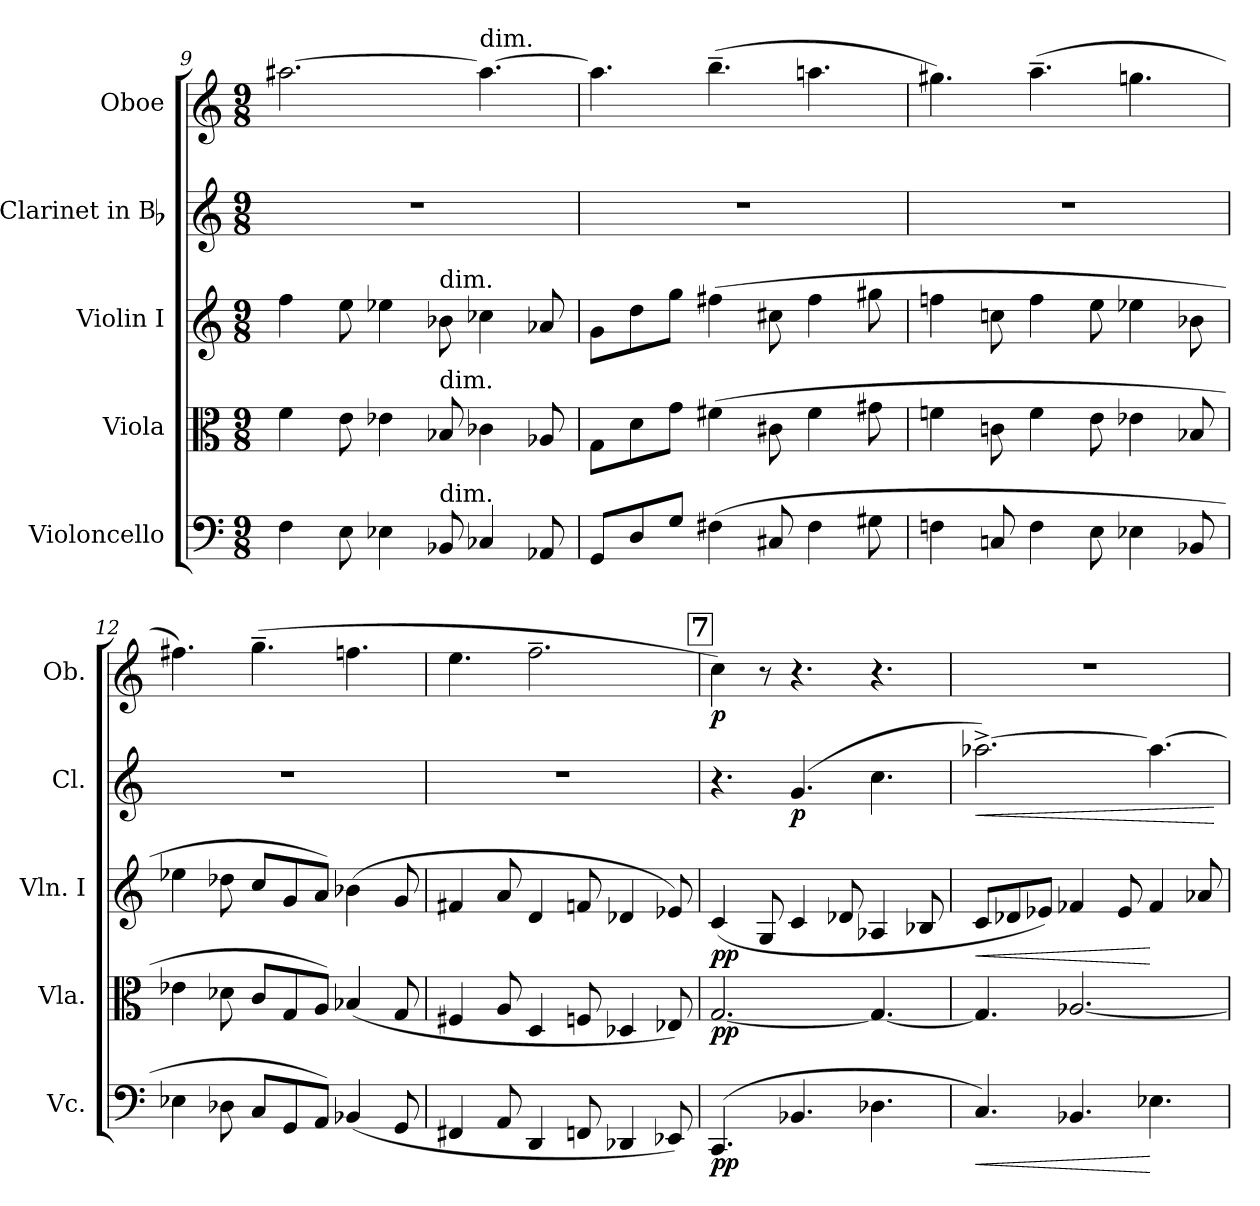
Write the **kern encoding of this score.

**kern	**dynam	**kern	**dynam	**kern	**dynam	**kern	**dynam	**kern	**dynam
*part5	*part5	*part4	*part4	*part3	*part3	*part2	*part2	*part1	*part1
*staff5	*staff5	*staff4	*staff4	*staff3	*staff3	*staff2	*staff2	*staff1	*staff1
*I"Violoncello	*	*I"Viola	*	*I"Violin I	*	*I"Clarinet in Bb	*	*I"Oboe	*
*I'Vc.	*	*I'Vla.	*	*I'Vln. I	*	*I'Cl.	*	*I'Ob.	*
*clefF4	*	*clefC3	*	*clefG2	*	*clefG2	*	*clefG2	*
*	*	*	*	*	*	*ITrd1c2	*	*	*
*k[]	*	*k[]	*	*k[]	*	*k[b-e-]	*	*k[]	*
*M9/8	*	*M9/8	*	*M9/8	*	*M9/8	*	*M9/8	*
=9	=9	=9	=9	=9	=9	=9	=9	=9	=9
4F	.	4f	.	4ff	.	8%9r	.	[2.aa#X	.
8E	.	8e	.	8ee	.	.	.	.	.
4E-X	.	4e-X	.	4ee-X	.	.	.	.	.
!	!	!	!	!LO:TX:t=dim.	!	!	!	!	!
!	!	!LO:TX:t=dim.	!	!	!	!	!	!	!
!LO:TX:t=dim.	!	!	!	!	!	!	!	!	!
8BB-X	.	8B-X	.	8b-X	.	.	.	.	.
!	!	!	!	!	!	!	!	!LO:TX:t=dim.	!
4C-X	.	4c-X	.	4cc-X	.	.	.	4.aa#_	.
8AA-X	.	8A-X	.	8a-X	.	.	.	.	.
=10	=10	=10	=10	=10	=10	=10	=10	=10	=10
8GGL	.	8GL	.	8gL	.	8%9r	.	4.aa#]	.
8D	.	8d	.	8dd	.	.	.	.	.
8GJ	.	8gJ	.	8ggJ	.	.	.	.	.
(4F#X	.	(4f#X	.	(4ff#X	.	.	.	(4.bb~	.
8C#X	.	8c#X	.	8cc#X	.	.	.	.	.
4F#	.	4f#	.	4ff#	.	.	.	4.aan	.
8G#X	.	8g#X	.	8gg#X	.	.	.	.	.
=11	=11	=11	=11	=11	=11	=11	=11	=11	=11
4Fn	.	4fn	.	4ffn	.	8%9r	.	4.gg#X)	.
8Cn	.	8cn	.	8ccn	.	.	.	.	.
4F	.	4f	.	4ff	.	.	.	(4.aa~	.
8E	.	8e	.	8ee	.	.	.	.	.
4E-X	.	4e-X	.	4ee-X	.	.	.	4.ggn	.
8BB-X	.	8B-X	.	8b-X	.	.	.	.	.
=12	=12	=12	=12	=12	=12	=12	=12	=12	=12
4E-X	.	4e-X	.	4ee-X	.	8%9r	.	4.ff#X)	.
8D-X	.	8d-X	.	8dd-X	.	.	.	.	.
8CL	.	8cL	.	8ccL	.	.	.	(4.gg~	.
8GG	.	8G	.	8g	.	.	.	.	.
8AAJ)	.	8AJ)	.	8aJ)	.	.	.	.	.
(4BB-X	.	(4B-X	.	(4b-X	.	.	.	4.ffn	.
8GG	.	8G	.	8g	.	.	.	.	.
=13	=13	=13	=13	=13	=13	=13	=13	=13	=13
4FF#X	.	4F#X	.	4f#X	.	8%9r	.	4.ee	.
8AA	.	8A	.	8a	.	.	.	.	.
4DD	.	4D	.	4d	.	.	.	2.ff~	.
8FFn	.	8Fn	.	8fn	.	.	.	.	.
4DD-X	.	4D-X	.	4d-X	.	.	.	.	.
8EE-X)	.	8E-X)	.	8e-X)	.	.	.	.	.
!!LO:REH:place=s1:t=7
=14	=14	=14	=14	=14	=14	=14	=14	=14	=14
(4.CC	pp	[2.G	pp	(4c	pp	4.r	.	4cc)	p
.	.	.	.	8G	.	.	.	8r	.
4.BB-X	.	.	.	4c	.	(4.f	p	4.r	.
.	.	.	.	8d-X	.	.	.	.	.
4.D-X	.	4.G_	.	4A-X	.	4.b-	.	4.r	.
.	.	.	.	8B-X	.	.	.	.	.
=15	=15	=15	=15	=15	=15	=15	=15	=15	=15
!	!LO:HP:b	!	!	!	!LO:HP:b	!	!LO:HP:b	!	!
4.C)	<	4.G]	.	8cL	<	[2.gg-X^)	<	8%9r	.
.	.	.	.	8d-X	.	.	.	.	.
.	.	.	.	8e-XJ)	.	.	.	.	.
4.BB-Xi	.	[2.A-X	.	4f-Xi	.	.	.	.	.
.	.	.	.	8e-	.	.	.	.	.
4.E-X	[	.	.	4f-	[	4.gg-_	.	.	.
.	.	.	.	8a-X	.	.	.	.	.
.	.	.	.	.	.	.	[	.	.
=	=	=	=	=	=	=	=	=	=
*-	*-	*-	*-	*-	*-	*-	*-	*-	*-
